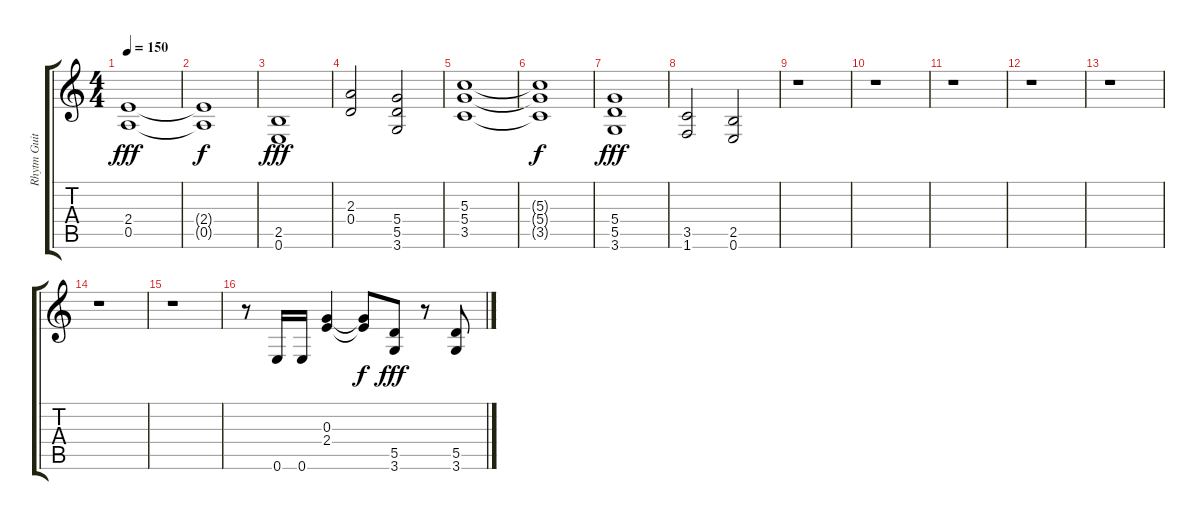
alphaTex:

\track ("Rhytm Guitar" "Rhytm Guit") {instrument distortionguitar}
\staff {score tabs}
\tuning (E4 B3 G3 D3 A2 E2) {hide}
\ts (4 4)
\tempo 150
\clef g2
\ks c
(2.4 0.5).1{dy fff} |
(2.4{t} 0.5{t}).1{dy f} |
(2.5 0.6).1{dy fff} |
(2.3 0.4).2 (5.4 5.5 3.6).2 |
(5.3 5.4 3.5).1 |
(5.3{t} 5.4{t} 3.5{t}).1{dy f} |
(5.4 5.5 3.6).1{dy fff} |
(3.5 1.6).2 (2.5 0.6).2 |
r.1 |
r.1 |
r.1 |
r.1 |
r.1 |
r.1 |
r.1 |
r.8 0.6.16 0.6.16 (0.3 2.4).4 (0.3{t} 2.4{t}).8{dy f} (5.5 3.6).8{dy fff} r.8 (5.5 3.6).8
